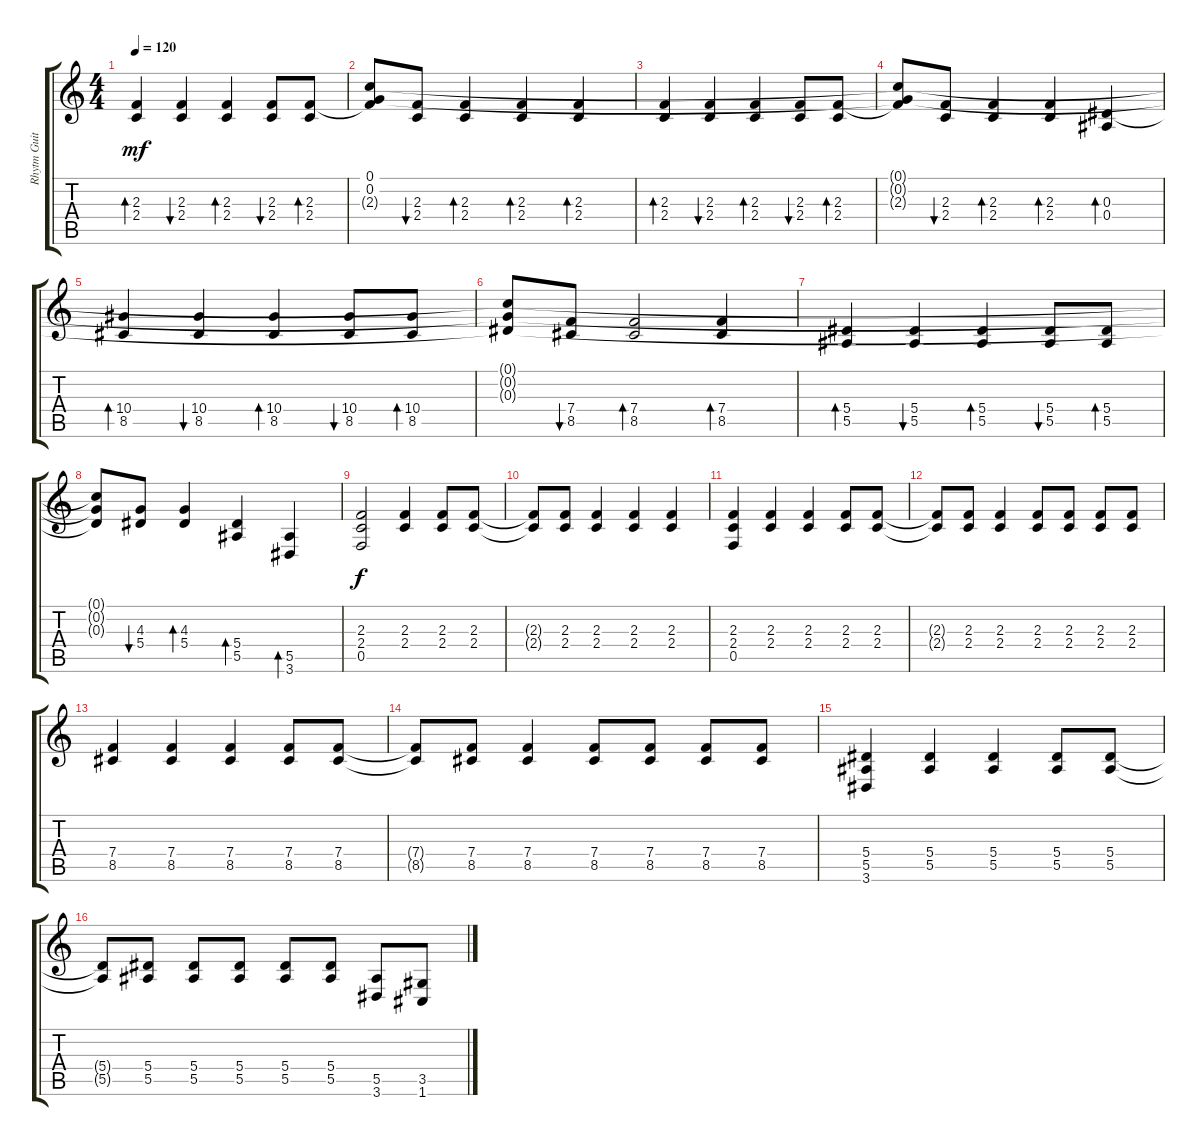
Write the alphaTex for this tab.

\track ("Rhytm Guitar" "Rhytm Guit") {instrument distortionguitar}
\staff {score tabs}
\tuning (C4 G3 Eb3 Bb2 F2 C2) {hide}
\ts (4 4)
\tempo 120
\clef g2
\ks c
(2.3 2.4).4{bd 60 dy mf} (2.3 2.4).4{bu 60} (2.3 2.4).4{bd 60} (2.3 2.4).8{bu 60} (2.3 2.4).8{bd 60} |
(0.1 0.2 2.3{t}).8 (2.3 2.4).8{bu 60} (2.3 2.4).4{bd 60} (2.3 2.4).4{bd 60} (2.3 2.4).4{bd 60} |
(2.3 2.4).4{bd 60} (2.3 2.4).4{bu 60} (2.3 2.4).4{bd 60} (2.3 2.4).8{bu 60} (2.3 2.4).8{bd 60} |
(0.1{t} 0.2{t} 2.3{t}).8 (2.3 2.4).8{bu 120} (2.3 2.4).4{bd 120} (2.3 2.4).4{bd 60} (0.3 0.4).4{bd 60} |
(10.4 8.5).4{bd 120} (10.4 8.5).4{bu 120} (10.4 8.5).4{bd 60} (10.4 8.5).8{bu 60} (10.4 8.5).8{bd 60} |
(0.1{t} 0.2{t} 0.3{t}).8 (7.4 8.5).8{bu 60} (7.4 8.5).2{bd 60} (7.4 8.5).4{bd 60} |
(5.4 5.5).4{bd 120} (5.4 5.5).4{bu 60} (5.4 5.5).4{bd 60} (5.4 5.5).8{bu 60} (5.4 5.5).8{bd 60} |
(0.1{t} 0.2{t} 0.3{t}).8 (4.3 5.4).8{bu 60} (4.3 5.4).4{bd 60} (5.4 5.5).4{bd 60} (5.5 3.6).4{bd 60} |
(2.3 2.4 0.5).2{dy f} (2.3 2.4).4 (2.3 2.4).8 (2.3 2.4).8 |
(2.3{t} 2.4{t}).8 (2.3 2.4).8 (2.3 2.4).4 (2.3 2.4).4 (2.3 2.4).4 |
(2.3 2.4 0.5).4 (2.3 2.4).4 (2.3 2.4).4 (2.3 2.4).8 (2.3 2.4).8 |
(2.3{t} 2.4{t}).8 (2.3 2.4).8 (2.3 2.4).4 (2.3 2.4).8 (2.3 2.4).8 (2.3 2.4).8 (2.3 2.4).8 |
(7.4 8.5).4 (7.4 8.5).4 (7.4 8.5).4 (7.4 8.5).8 (7.4 8.5).8 |
(7.4{t} 8.5{t}).8 (7.4 8.5).8 (7.4 8.5).4 (7.4 8.5).8 (7.4 8.5).8 (7.4 8.5).8 (7.4 8.5).8 |
(5.4 5.5 3.6).4 (5.4 5.5).4 (5.4 5.5).4 (5.4 5.5).8 (5.4 5.5).8 |
(5.4{t} 5.5{t}).8 (5.4 5.5).8 (5.4 5.5).8 (5.4 5.5).8 (5.4 5.5).8 (5.4 5.5).8 (5.5 3.6).8 (3.5 1.6).8
